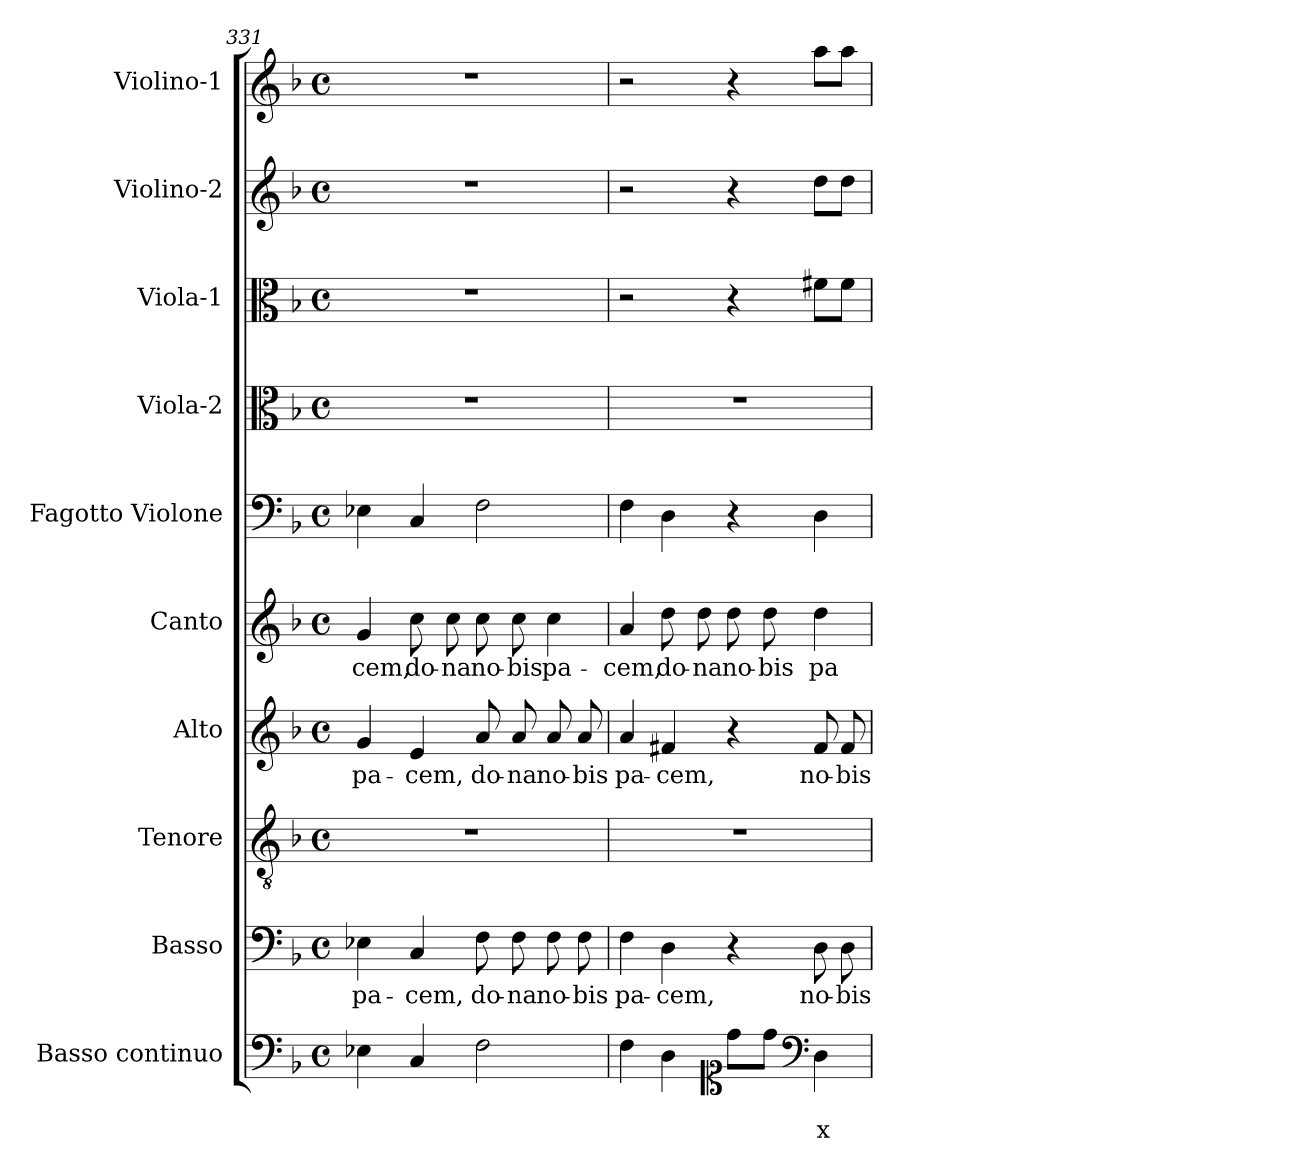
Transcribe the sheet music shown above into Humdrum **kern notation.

**kern	**text	**text	**kern	**text	**kern	**kern	**text	**kern	**text	**kern	**kern	**kern	**kern	**kern
*part10	*part10	*part10	*part9	*part9	*part8	*part7	*part7	*part6	*part6	*part5	*part4	*part3	*part2	*part1
*staff10	*staff10	*staff10	*staff9	*staff9	*staff8	*staff7	*staff7	*staff6	*staff6	*staff5	*staff4	*staff3	*staff2	*staff1
*I"Basso continuo	*	*	*I"Basso	*	*I"Tenore	*I"Alto	*	*I"Canto	*	*I"Fagotto Violone	*I"Viola-2	*I"Viola-1	*I"Violino-2	*I"Violino-1
!!LO:PB:g=z
*clefF4	*	*	*clefF4	*	*clefGv2	*clefG2	*	*clefG2	*	*clefF4	*clefC3	*clefC3	*clefG2	*clefG2
*k[b-]	*	*	*k[b-]	*	*k[b-]	*k[b-]	*	*k[b-]	*	*k[b-]	*k[b-]	*k[b-]	*k[b-]	*k[b-]
*F:	*	*	*F:	*	*F:	*F:	*	*F:	*	*F:	*F:	*F:	*F:	*F:
*M4/4	*	*	*M4/4	*	*M4/4	*M4/4	*	*M4/4	*	*M4/4	*M4/4	*M4/4	*M4/4	*M4/4
*met(c)	*	*	*met(c)	*	*met(c)	*met(c)	*	*met(c)	*	*met(c)	*met(c)	*met(c)	*met(c)	*met(c)
=331	=331	=331	=331	=331	=331	=331	=331	=331	=331	=331	=331	=331	=331	=331
!	!	!	!	!LO:LY:b	!	!	!	!	!	!	!	!	!	!
!	!	!	!	!	!	!	!LO:LY:b	!	!	!	!	!	!	!
!	!	!	!	!	!	!	!	!	!LO:LY:b	!	!	!	!	!
4E-X\	.	.	4E-X\	pa-	1r	4g/	pa-	4g/	-cem,	4E-X\	1r	1r	1r	1r
!	!	!	!	!LO:LY:b	!	!	!	!	!	!	!	!	!	!
!	!	!	!	!	!	!	!LO:LY:b	!	!	!	!	!	!	!
!	!	!	!	!	!	!	!	!	!LO:LY:b	!	!	!	!	!
4C/	.	.	4C/	-cem,	.	4e/	-cem,	8cc\	do-	4C/	.	.	.	.
!	!	!	!	!	!	!	!	!	!LO:LY:b	!	!	!	!	!
.	.	.	.	.	.	.	.	8cc\	-na	.	.	.	.	.
!	!	!	!	!LO:LY:b	!	!	!	!	!	!	!	!	!	!
!	!	!	!	!	!	!	!LO:LY:b	!	!	!	!	!	!	!
!	!	!	!	!	!	!	!	!	!LO:LY:b	!	!	!	!	!
2F\	.	.	8F\	do-	.	8a/	do-	8cc\	no-	2F\	.	.	.	.
!	!	!	!	!LO:LY:b	!	!	!	!	!	!	!	!	!	!
!	!	!	!	!	!	!	!LO:LY:b	!	!	!	!	!	!	!
!	!	!	!	!	!	!	!	!	!LO:LY:b	!	!	!	!	!
.	.	.	8F\	-na	.	8a/	-na	8cc\	-bis	.	.	.	.	.
!	!	!	!	!LO:LY:b	!	!	!	!	!	!	!	!	!	!
!	!	!	!	!	!	!	!LO:LY:b	!	!	!	!	!	!	!
!	!	!	!	!	!	!	!	!	!LO:LY:b	!	!	!	!	!
.	.	.	8F\	no-	.	8a/	no-	4cc\	pa-	.	.	.	.	.
!	!	!	!	!LO:LY:b	!	!	!	!	!	!	!	!	!	!
!	!	!	!	!	!	!	!LO:LY:b	!	!	!	!	!	!	!
.	.	.	8F\	-bis	.	8a/	-bis	.	.	.	.	.	.	.
=332	=332	=332	=332	=332	=332	=332	=332	=332	=332	=332	=332	=332	=332	=332
!	!	!	!	!LO:LY:b	!	!	!	!	!	!	!	!	!	!
!	!	!	!	!	!	!	!LO:LY:b	!	!	!	!	!	!	!
!	!	!	!	!	!	!	!	!	!LO:LY:b	!	!	!	!	!
4F\	.	.	4F\	pa-	1r	4a/	pa-	4a/	-cem,	4F\	1r	2r	2r	2r
!	!	!	!	!LO:LY:b	!	!	!	!	!	!	!	!	!	!
!	!	!	!	!	!	!	!LO:LY:b	!	!	!	!	!	!	!
!	!	!	!	!	!	!	!	!	!LO:LY:b	!	!	!	!	!
4D\	.	.	4D\	-cem,	.	4f#X/	-cem,	8dd\	do-	4D\	.	.	.	.
!	!	!	!	!	!	!	!	!	!LO:LY:b	!	!	!	!	!
.	.	.	.	.	.	.	.	8dd\	-na	.	.	.	.	.
*clefC1	*	*	*	*	*	*	*	*	*	*	*	*	*	*
!	!	!	!	!	!	!	!	!	!LO:LY:b	!	!	!	!	!
8dd\L	.	.	4r	.	.	4r	.	8dd\	no-	4r	.	4r	4r	4r
!	!	!	!	!	!	!	!	!	!LO:LY:b	!	!	!	!	!
8dd\J	.	.	.	.	.	.	.	8dd\	-bis	.	.	.	.	.
*clefF4	*	*	*	*	*	*	*	*	*	*	*	*	*	*
!	!	!LO:LY:b	!	!	!	!	!	!	!	!	!	!	!	!
!	!	!	!	!LO:LY:b	!	!	!	!	!	!	!	!	!	!
!	!	!	!	!	!	!	!LO:LY:b	!	!	!	!	!	!	!
!	!	!	!	!	!	!	!	!	!LO:LY:b	!	!	!	!	!
4D\	.	x	8D\	no-	.	8f#/	no-	4dd\	pa-	4D\	.	8f#X\L	8dd\L	8aa\L
!	!	!	!	!LO:LY:b	!	!	!	!	!	!	!	!	!	!
!	!	!	!	!	!	!	!LO:LY:b	!	!	!	!	!	!	!
.	.	.	8D\	-bis	.	8f#/	-bis	.	.	.	.	8f#\J	8dd\J	8aa\J
=	=	=	=	=	=	=	=	=	=	=	=	=	=	=
*-	*-	*-	*-	*-	*-	*-	*-	*-	*-	*-	*-	*-	*-	*-
